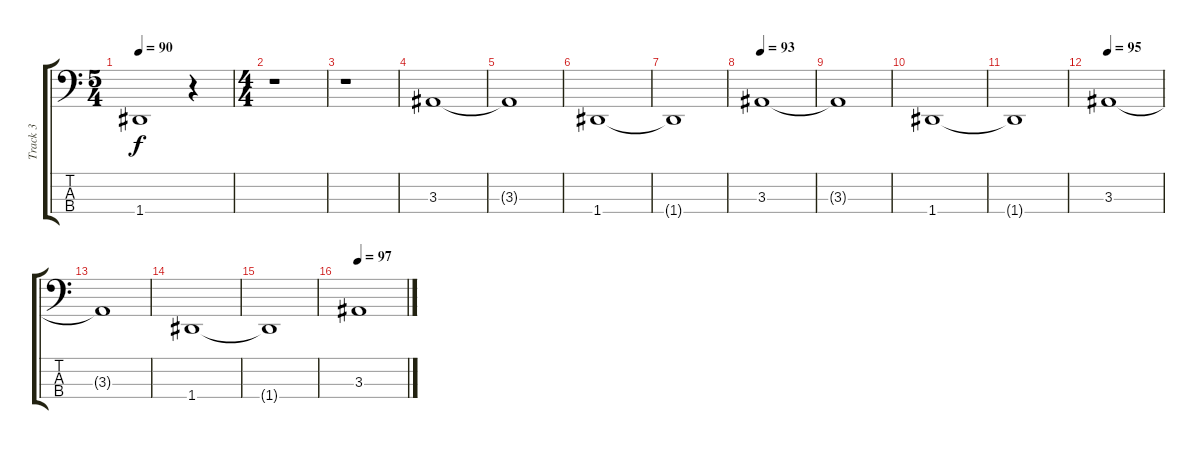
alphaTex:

\track ("Track 3" "Track 3") {instrument electricbassfinger}
\staff {score tabs}
\tuning (F2 C2 G1 D1) {hide}
\ts (5 4)
\tempo 90
\clef f4
\ks c
1.4{t}.1{dy f} r.4 |
\ts (4 4)
r.1 |
r.1 |
3.3.1 |
3.3{t}.1 |
1.4.1 |
1.4{t}.1 |
\tempo 93
3.3.1 |
3.3{t}.1 |
1.4.1 |
1.4{t}.1 |
\tempo 95
3.3.1 |
3.3{t}.1 |
1.4.1 |
1.4{t}.1 |
\tempo 97
3.3.1
